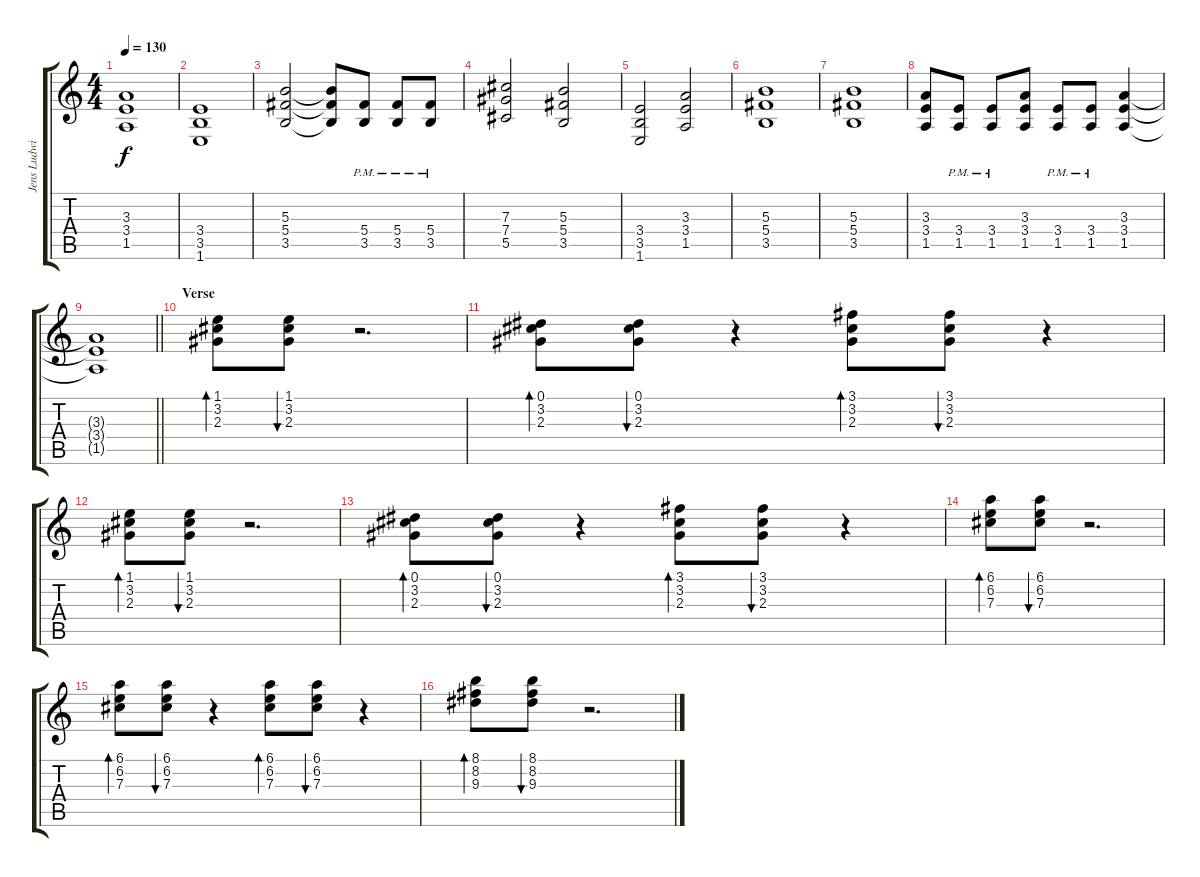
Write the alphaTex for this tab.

\track ("Jens Ludwig" "Jens Ludwi") {instrument distortionguitar}
\staff {score tabs}
\tuning (Eb4 Bb3 Gb3 Db3 Ab2 Eb2) {hide}
\ts (4 4)
\tempo 130
\clef g2
\ks c
(3.3 3.4 1.5).1{dy f} |
(3.4 3.5 1.6).1 |
(5.3 5.4 3.5).2 (5.3{t} 5.4{t} 3.5{t}).8 (5.4 3.5{pm}).8 (5.4 3.5{pm}).8 (5.4 3.5{pm}).8 |
(7.3 7.4 5.5).2 (5.3 5.4 3.5).2 |
(3.4 3.5 1.6).2 (3.3 3.4 1.5).2 |
(5.3 5.4 3.5).1 |
(5.3 5.4 3.5).1 |
(3.3 3.4 1.5).8 (3.4 1.5{pm}).8 (3.4 1.5{pm}).8 (3.3 3.4 1.5).8 (3.4 1.5{pm}).8 (3.4 1.5{pm}).8 (3.3 3.4 1.5).4 |
\barLineRight lightlight
(3.3{t} 3.4{t} 1.5{t}).1 |
\section ("" "Verse")
(1.1 3.2 2.3).8{bd 480} (1.1 3.2 2.3).8{bu 480} r.2{d} |
(0.1 3.2 2.3).8{bd 480} (0.1 3.2 2.3).8{bu 480} r.4 (3.1 3.2 2.3).8{bd 480} (3.1 3.2 2.3).8{bu 480} r.4 |
(1.1 3.2 2.3).8{bd 480} (1.1 3.2 2.3).8{bu 480} r.2{d} |
(0.1 3.2 2.3).8{bd 480} (0.1 3.2 2.3).8{bu 480} r.4 (3.1 3.2 2.3).8{bd 480} (3.1 3.2 2.3).8{bu 480} r.4 |
(6.1 6.2 7.3).8{bd 480} (6.1 6.2 7.3).8{bu 480} r.2{d} |
(6.1 6.2 7.3).8{bd 480} (6.1 6.2 7.3).8{bu 480} r.4 (6.1 6.2 7.3).8{bd 480} (6.1 6.2 7.3).8{bu 480} r.4 |
(8.1 8.2 9.3).8{bd 480} (8.1 8.2 9.3).8{bu 480} r.2{d}
